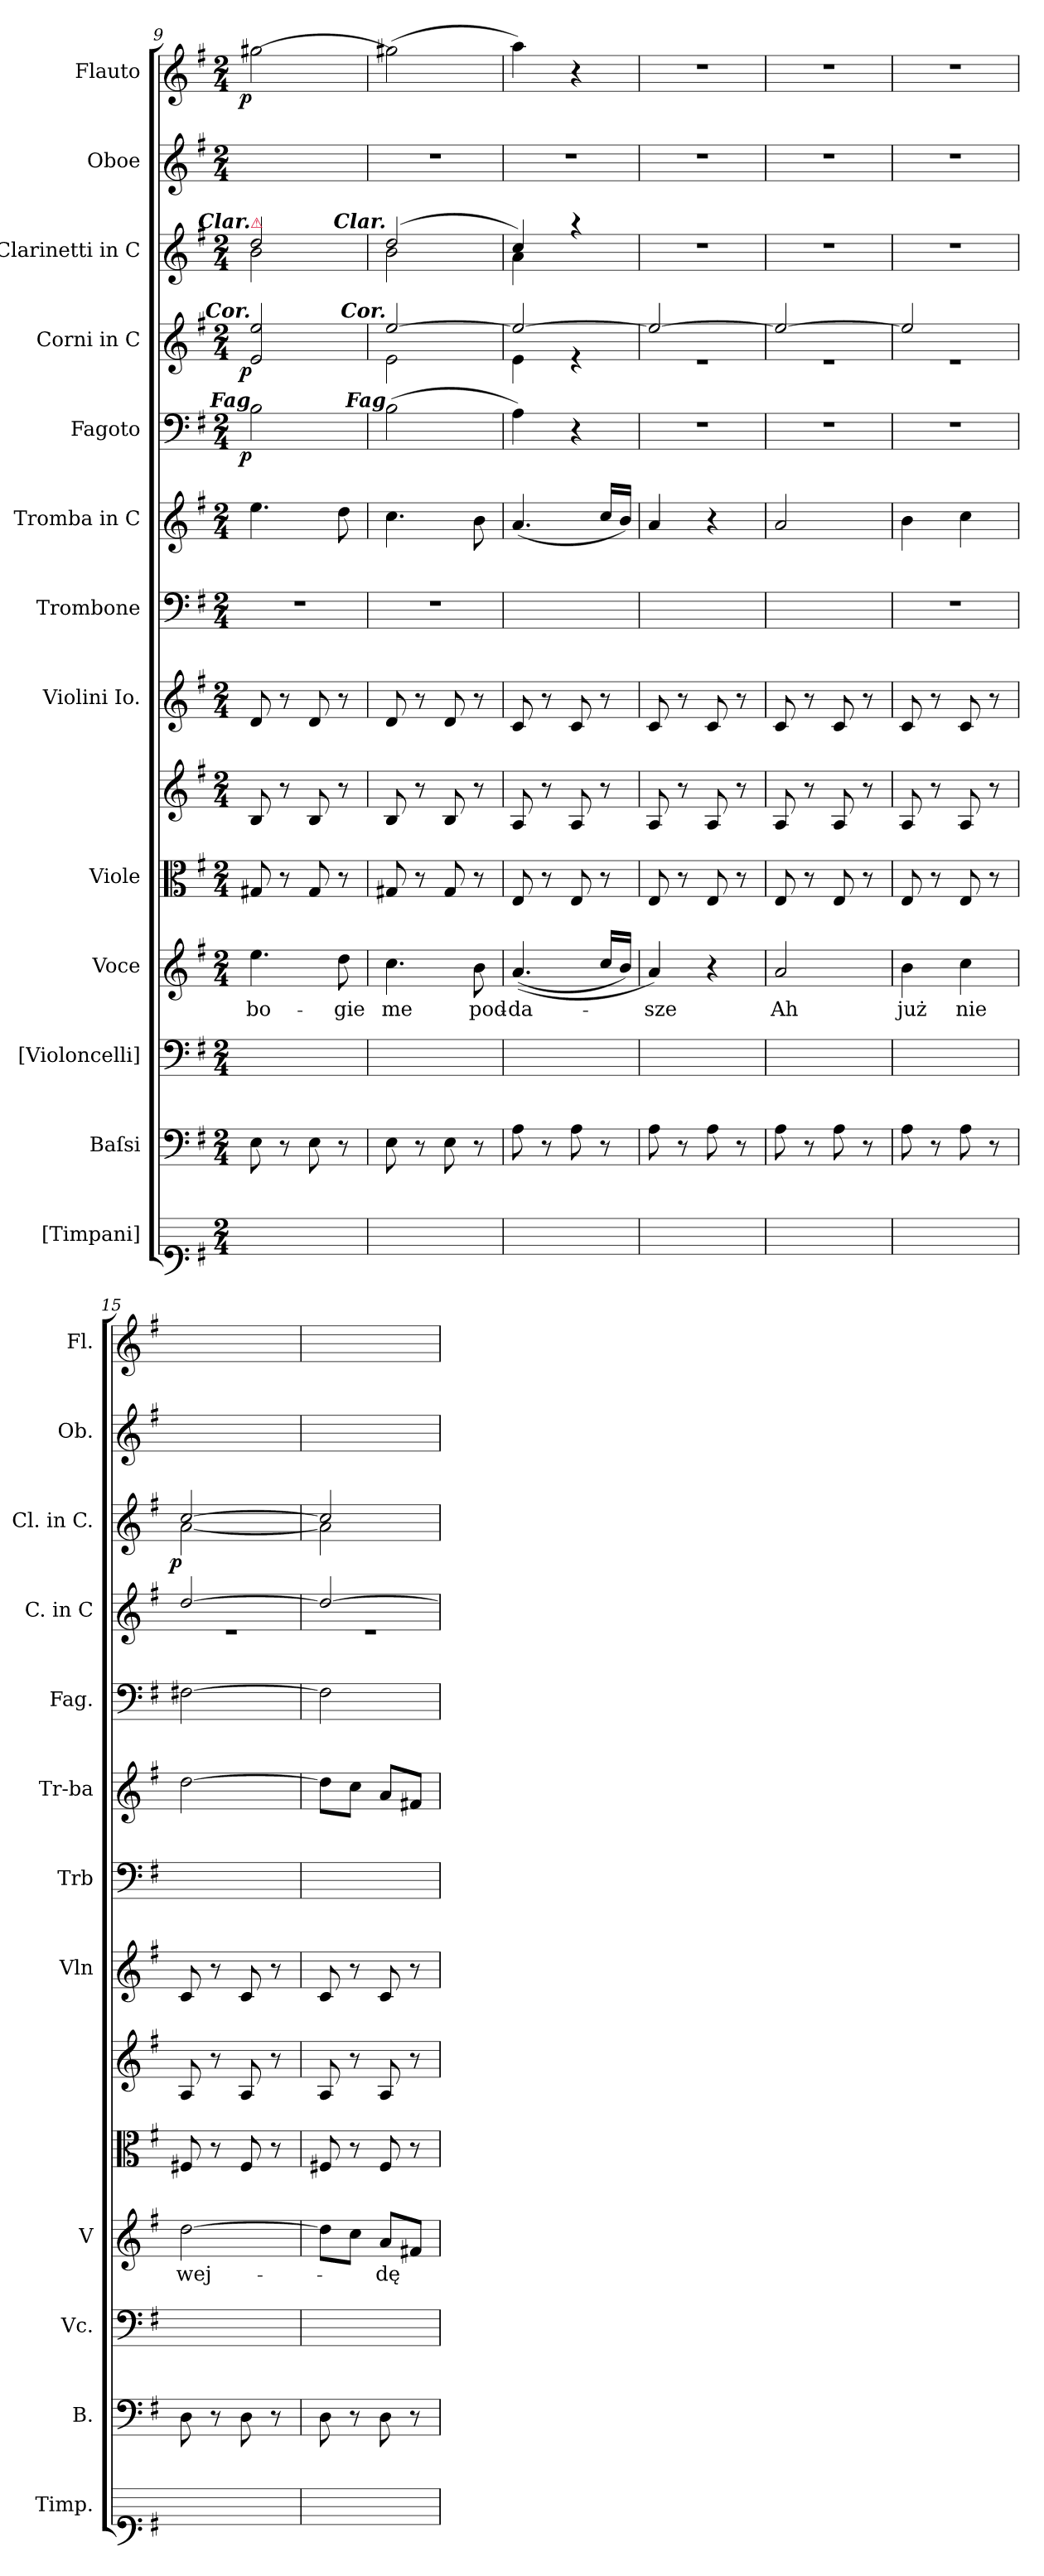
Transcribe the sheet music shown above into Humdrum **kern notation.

**kern	**kern	**kern	**kern	**text	**kern	**kern	**kern	**kern	**kern	**kern	**dynam	**kern	**dynam	**kern	**dynam	**kern	**kern	**dynam
*part14	*part13	*part12	*part11	*part11	*part10	*part9	*part8	*part7	*part6	*part5	*part5	*part4	*part4	*part3	*part3	*part2	*part1	*part1
*staff14	*staff13	*staff12	*staff11	*staff11	*staff10	*staff9	*staff8	*staff7	*staff6	*staff5	*staff5	*staff4	*staff4	*staff3	*staff3	*staff2	*staff1	*staff1
*I"[Timpani]	*I"Baſsi	*I"[Violoncelli]	*I"Voce	*	*I"Viole	*	*I"Violini Io.	*I"Trombone	*I"Tromba in C	*I"Fagoto	*	*I"Corni in C	*	*I"Clarinetti in C	*	*I"Oboe	*I"Flauto	*
*I'Timp.	*I'B.	*I'Vc.	*I'V	*	*	*	*I'Vln	*I'Trb	*I'Tr-ba	*I'Fag.	*	*I'C. in C	*	*I'Cl. in C.	*	*I'Ob.	*I'Fl.	*
*clefF1	*clefF4	*clefF4	*clefG2	*	*clefC3	*clefG2	*clefG2	*clefF4	*clefG2	*clefF4	*	*clefG2	*	*clefG2	*	*clefG2	*clefG2	*
*k[f#]	*k[f#]	*k[f#]	*k[f#]	*	*k[f#]	*k[f#]	*k[f#]	*k[f#]	*k[f#]	*k[f#]	*	*k[f#]	*	*k[f#]	*	*k[f#]	*k[f#]	*
*M2/4	*M2/4	*M2/4	*M2/4	*	*M2/4	*M2/4	*M2/4	*M2/4	*M2/4	*M2/4	*	*M2/4	*	*M2/4	*	*M2/4	*M2/4	*
=9	=9	=9	=9	=9	=9	=9	=9	=9	=9	=9	=9	=9	=9	=9	=9	=9	=9	=9
*	*	*	*	*	*	*	*	*	*	*	*	*	*	*^	*	*	*	*
!	!	!	!	!	!	!	!	!	!	!	!	!	!	!LO:TX:a:color=crimson:t=⚠	!	!	!	!	!
!	!	!	!	!	!	!	!	!	!	!	!	!	!	!LO:TX:a:Bi:rj:t=Clar.	!	!	!	!	!
!	!	!	!	!	!	!	!	!	!	!	!	!LO:TX:a:Bi:rj:t=Cor.	!	!	!	!	!	!	!
!	!	!	!	!	!	!	!	!	!	!LO:TX:a:Bi:rj:t=Fag	!	!	!	!	!	!	!	!	!
!	!	!	!	!	!	!	!	!	!	!	!LO:DY:b:rj	!	!LO:DY:b:rj	!	!	!	!	!	!LO:DY:b:rj
2ryy	8E\	2ryy	4.ee\	-bo-	8G#X/	8B/	8d/	2r	4.ee\	2B\	p	2e/ 2ee/	p	2dd/	2b\	.	2ryy	[2gg#X\	p
.	8r	.	.	.	8r	8r	8r	.	.	.	.	.	.	.	.	.	.	.	.
.	8E\	.	.	.	8G#/	8B/	8d/	.	.	.	.	.	.	.	.	.	.	.	.
.	8r	.	8dd\	-gie	8r	8r	8r	.	8dd\	.	.	.	.	.	.	.	.	.	.
=10	=10	=10	=10	=10	=10	=10	=10	=10	=10	=10	=10	=10	=10	=10	=10	=10	=10	=10	=10
*	*	*	*	*	*	*	*	*	*	*	*	*^	*	*	*	*	*	*	*
!	!	!	!	!	!	!	!	!	!	!	!	!	!	!	!LO:TX:a:Bi:rj:t=Clar.	!	!	!	!	!
!	!	!	!	!	!	!	!	!	!	!	!	!LO:TX:a:Bi:rj:t=Cor.	!	!	!	!	!	!	!	!
!	!	!	!	!	!	!	!	!	!	!LO:TX:a:Bi:rj:t=Fag	!	!	!	!	!	!	!	!	!	!
2ryy	8E\	2ryy	4.cc\	me	8G#X/	8B/	8d/	2r	4.cc\	(>2B\	.	[>2ee/	2e\	.	(>2dd/	2b\	.	2r	(>2gg#X\]	.
.	8r	.	.	.	8r	8r	8r	.	.	.	.	.	.	.	.	.	.	.	.	.
.	8E\	.	.	.	8G#/	8B/	8d/	.	.	.	.	.	.	.	.	.	.	.	.	.
.	8r	.	8b\	pod-	8r	8r	8r	.	8b\	.	.	.	.	.	.	.	.	.	.	.
=11	=11	=11	=11	=11	=11	=11	=11	=11	=11	=11	=11	=11	=11	=11	=11	=11	=11	=11	=11	=11
2ryy	8A\	2ryy	(<(>4.a/	-da-	8E/	8A/	8c/	2ryy	(<4.a/	4A\)	.	2ee/_>	4e\	.	4cc/)	4a\	.	2r	4aa\)	.
.	8r	.	.	.	8r	8r	8r	.	.	.	.	.	.	.	.	.	.	.	.	.
.	8A\	.	.	.	8E/	8A/	8c/	.	.	4r	.	.	4re	.	4raa	4rAyy	.	.	4r	.
.	8r	.	16cc/LL	.	8r	8r	8r	.	16cc/LL	.	.	.	.	.	.	.	.	.	.	.
.	.	.	16b/JJ)	.	.	.	.	.	16b/JJ)	.	.	.	.	.	.	.	.	.	.	.
*	*	*	*	*	*	*	*	*	*	*	*	*	*	*	*v	*v	*	*	*	*
=12	=12	=12	=12	=12	=12	=12	=12	=12	=12	=12	=12	=12	=12	=12	=12	=12	=12	=12	=12
2ryy	8A\	2ryy	4a/)	-sze	8E/	8A/	8c/	2ryy	4a/	2r	.	2ee/_>	2re	.	2r	.	2r	2r	.
.	8r	.	.	.	8r	8r	8r	.	.	.	.	.	.	.	.	.	.	.	.
.	8A\	.	4r	.	8E/	8A/	8c/	.	4r	.	.	.	.	.	.	.	.	.	.
.	8r	.	.	.	8r	8r	8r	.	.	.	.	.	.	.	.	.	.	.	.
=13	=13	=13	=13	=13	=13	=13	=13	=13	=13	=13	=13	=13	=13	=13	=13	=13	=13	=13	=13
2ryy	8A\	2ryy	2a/	Ah	8E/	8A/	8c/	2ryy	2a/	2r	.	2ee/_	2re	.	2r	.	2r	2r	.
.	8r	.	.	.	8r	8r	8r	.	.	.	.	.	.	.	.	.	.	.	.
.	8A\	.	.	.	8E/	8A/	8c/	.	.	.	.	.	.	.	.	.	.	.	.
.	8r	.	.	.	8r	8r	8r	.	.	.	.	.	.	.	.	.	.	.	.
=14	=14	=14	=14	=14	=14	=14	=14	=14	=14	=14	=14	=14	=14	=14	=14	=14	=14	=14	=14
2ryy	8A\	2ryy	4b\	już	8E/	8A/	8c/	2r	4b\	2r	.	2ee/]	2re	.	2r	.	2r	2r	.
.	8r	.	.	.	8r	8r	8r	.	.	.	.	.	.	.	.	.	.	.	.
.	8A\	.	4cc\	nie	8E/	8A/	8c/	.	4cc\	.	.	.	.	.	.	.	.	.	.
.	8r	.	.	.	8r	8r	8r	.	.	.	.	.	.	.	.	.	.	.	.
=15	=15	=15	=15	=15	=15	=15	=15	=15	=15	=15	=15	=15	=15	=15	=15	=15	=15	=15	=15
*	*	*	*	*	*	*	*	*	*	*	*	*	*	*	*^	*	*	*	*
!	!	!	!	!	!	!	!	!	!	!	!	!	!	!	!	!	!LO:DY:b:rj	!	!	!
2ryy	8D\	2ryy	[2dd\	wej-	8F#X/	8A/	8c/	2ryy	[2dd\	[2F#X\	.	[>2dd/	2re	.	[2cc/	[2a\	p	2ryy	2ryy	.
.	8r	.	.	.	8r	8r	8r	.	.	.	.	.	.	.	.	.	.	.	.	.
.	8D\	.	.	.	8F#/	8A/	8c/	.	.	.	.	.	.	.	.	.	.	.	.	.
.	8r	.	.	.	8r	8r	8r	.	.	.	.	.	.	.	.	.	.	.	.	.
=16	=16	=16	=16	=16	=16	=16	=16	=16	=16	=16	=16	=16	=16	=16	=16	=16	=16	=16	=16	=16
2ryy	8D\	2ryy	8dd\L]	.	8F#X/	8A/	8c/	2ryy	8dd\L]	2F#\]	.	2dd/_>	2re	.	2cc/]	2a\]	.	2ryy	2ryy	.
.	8r	.	8cc\J	.	8r	8r	8r	.	8cc\J	.	.	.	.	.	.	.	.	.	.	.
.	8D\	.	8a/L	-dę	8F#/	8A/	8c/	.	8a/L	.	.	.	.	.	.	.	.	.	.	.
.	8r	.	8f#X/J	.	8r	8r	8r	.	8f#X/J	.	.	.	.	.	.	.	.	.	.	.
*	*	*	*	*	*	*	*	*	*	*	*	*v	*v	*	*	*	*	*	*	*
*	*	*	*	*	*	*	*	*	*	*	*	*	*	*v	*v	*	*	*	*
=	=	=	=	=	=	=	=	=	=	=	=	=	=	=	=	=	=	=
*-	*-	*-	*-	*-	*-	*-	*-	*-	*-	*-	*-	*-	*-	*-	*-	*-	*-	*-
